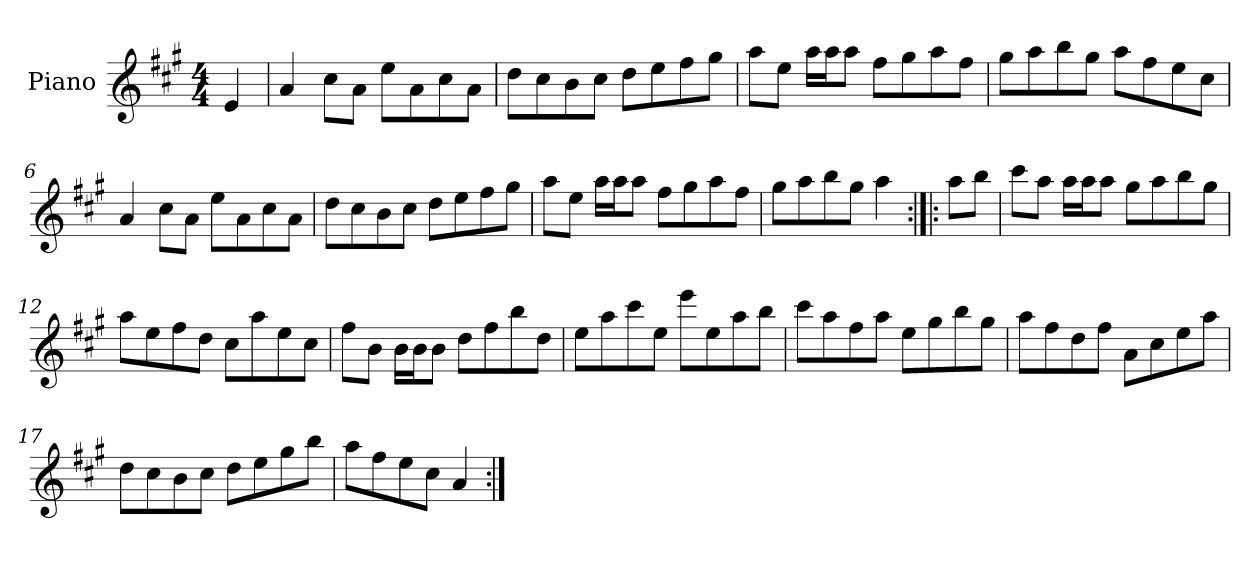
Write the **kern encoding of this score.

**kern
*part1
*staff1
*I"Piano
*I'Pno
*clefG2
*k[f#c#g#]
*A:
*M4/4
=1
4e/
=2
4a/
8cc#\L
8a\J
8ee\L
8a\
8cc#\
8a\J
=3
8dd\L
8cc#\
8b\
8cc#\J
8dd\L
8ee\
8ff#\
8gg#\J
=4
8aa\L
8ee\J
16aa\LL
16aa\J
8aa\J
8ff#\L
8gg#\
8aa\
8ff#\J
=5
8gg#\L
8aa\
8bb\
8gg#\J
8aa\L
8ff#\
8ee\
8cc#\J
=6
4a/
8cc#\L
8a\J
8ee\L
8a\
8cc#\
8a\J
=7
8dd\L
8cc#\
8b\
8cc#\J
8dd\L
8ee\
8ff#\
8gg#\J
=8
8aa\L
8ee\J
16aa\LL
16aa\J
8aa\J
8ff#\L
8gg#\
8aa\
8ff#\J
=9
8gg#\L
8aa\
8bb\
8gg#\J
4aa\
=10:|!|:
8aa\L
8bb\J
=11
8ccc#\L
8aa\J
16aa\LL
16aa\J
8aa\J
8gg#\L
8aa\
8bb\
8gg#\J
=12
8aa\L
8ee\
8ff#\
8dd\J
8cc#\L
8aa\
8ee\
8cc#\J
=13
8ff#\L
8b\J
16b\LL
16b\J
8b\J
8dd\L
8ff#\
8bb\
8dd\J
=14
8ee\L
8aa\
8ccc#\
8ee\J
8eee\L
8ee\
8aa\
8bb\J
=15
8ccc#\L
8aa\
8ff#\
8aa\J
8ee\L
8gg#\
8bb\
8gg#\J
=16
8aa\L
8ff#\
8dd\
8ff#\J
8a\L
8cc#\
8ee\
8aa\J
=17
8dd\L
8cc#\
8b\
8cc#\J
8dd\L
8ee\
8gg#\
8bb\J
=18
8aa\L
8ff#\
8ee\
8cc#\J
4a/
=:|!
*-
